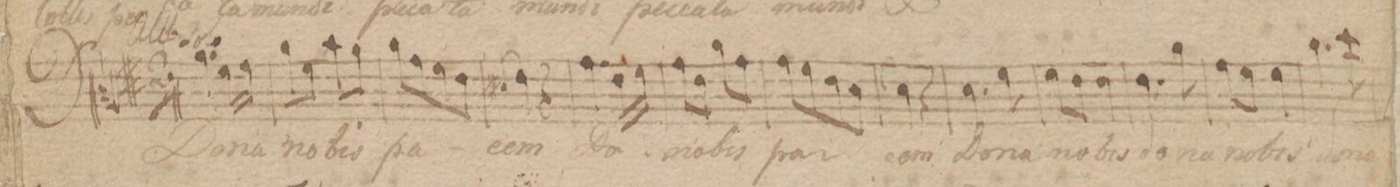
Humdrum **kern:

**kern	**text
*I"Alto	*
*clefC3	*
*k[f#c#]	*
*M2/4	*
4.a\	Do-
16f#\LL	-na
16g\JJ	.
=2	=2
8a\L	no-
8f#\J	.
8b\L	-bis
8a\J	.
=3	=3
8a\L	pa-
8g\	.
8f#\	.
8e\J	.
=4	=4
8qqd#X/	.
4e\	-cem
4r	.
=5	=5
4.g\	Do-
16e\LL	-na
16f#\JJ	.
=6	=6
8g\L	no-
8e\J	.
8a\L	-bis
8g\J	.
=7	=7
8g\L	pa-
8f#\	.
8e\	.
8d\J	.
=8	=8
8qqd/	.
4d\	-cem
4r	.
=9	=9
4.d\	Do-
8f#\	-na
=10	=10
8f#\L	no-
8e\J	.
4e\	-bis
=11	=11
4.e\	do-
8a\	-na
=12	=12
8g\L	no-
8f#\J	.
4f#\	-bis
=13	=13
4.a\	do-
8dd\	-na
=14	=14
*-	*-
